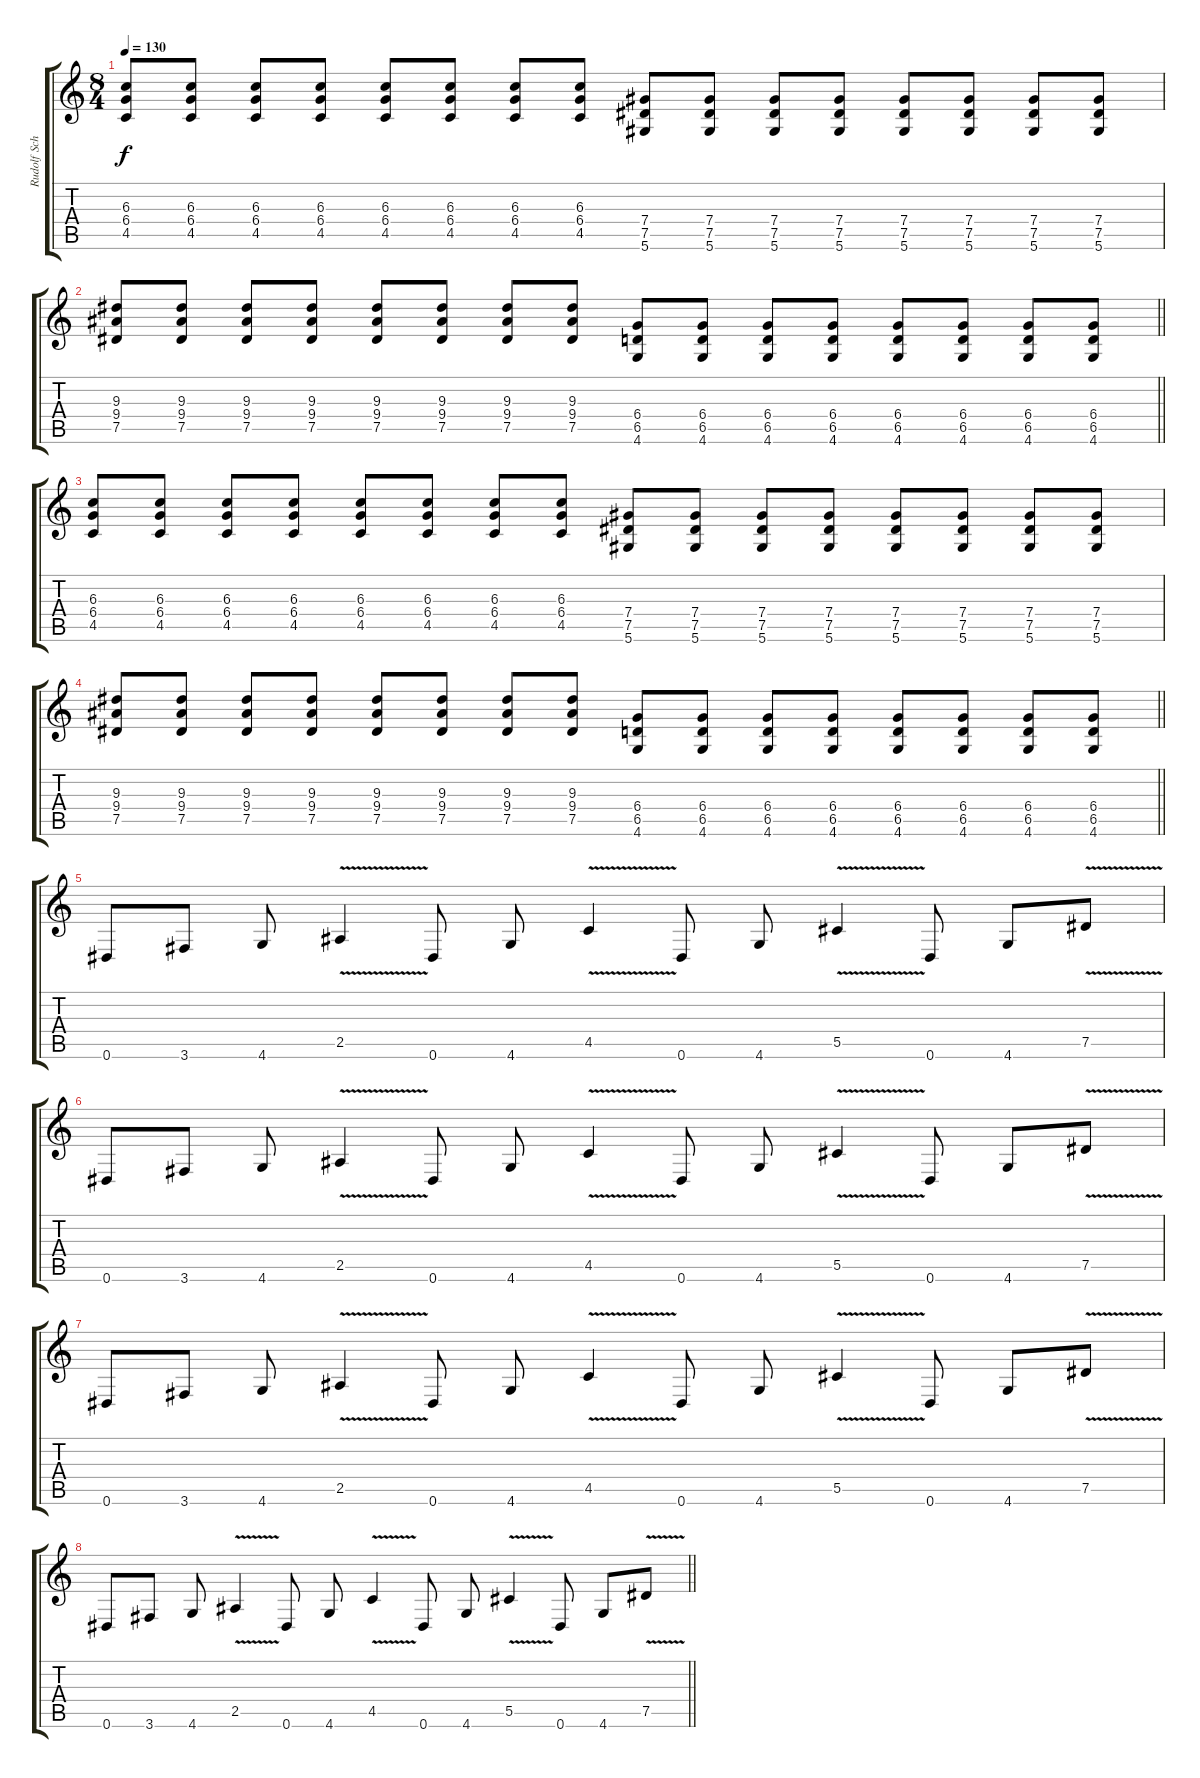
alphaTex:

\track ("Rudolf Schenker" "Rudolf Sch") {instrument overdrivenguitar}
\staff {score tabs}
\tuning (Eb4 Bb3 Gb3 Db3 Ab2 Eb2) {hide}
\ts (8 4)
\tempo 130
\clef g2
\ks c
(6.3 6.4 4.5).8{dy f} (6.3 6.4 4.5).8 (6.3 6.4 4.5).8 (6.3 6.4 4.5).8 (6.3 6.4 4.5).8 (6.3 6.4 4.5).8 (6.3 6.4 4.5).8 (6.3 6.4 4.5).8 (7.4 7.5 5.6).8 (7.4 7.5 5.6).8 (7.4 7.5 5.6).8 (7.4 7.5 5.6).8 (7.4 7.5 5.6).8 (7.4 7.5 5.6).8 (7.4 7.5 5.6).8 (7.4 7.5 5.6).8 |
\barLineRight lightlight
(9.3 9.4 7.5).8 (9.3 9.4 7.5).8 (9.3 9.4 7.5).8 (9.3 9.4 7.5).8 (9.3 9.4 7.5).8 (9.3 9.4 7.5).8 (9.3 9.4 7.5).8 (9.3 9.4 7.5).8 (6.4 6.5 4.6).8 (6.4 6.5 4.6).8 (6.4 6.5 4.6).8 (6.4 6.5 4.6).8 (6.4 6.5 4.6).8 (6.4 6.5 4.6).8 (6.4 6.5 4.6).8 (6.4 6.5 4.6).8 |
(6.3 6.4 4.5).8 (6.3 6.4 4.5).8 (6.3 6.4 4.5).8 (6.3 6.4 4.5).8 (6.3 6.4 4.5).8 (6.3 6.4 4.5).8 (6.3 6.4 4.5).8 (6.3 6.4 4.5).8 (7.4 7.5 5.6).8 (7.4 7.5 5.6).8 (7.4 7.5 5.6).8 (7.4 7.5 5.6).8 (7.4 7.5 5.6).8 (7.4 7.5 5.6).8 (7.4 7.5 5.6).8 (7.4 7.5 5.6).8 |
\barLineRight lightlight
(9.3 9.4 7.5).8 (9.3 9.4 7.5).8 (9.3 9.4 7.5).8 (9.3 9.4 7.5).8 (9.3 9.4 7.5).8 (9.3 9.4 7.5).8 (9.3 9.4 7.5).8 (9.3 9.4 7.5).8 (6.4 6.5 4.6).8 (6.4 6.5 4.6).8 (6.4 6.5 4.6).8 (6.4 6.5 4.6).8 (6.4 6.5 4.6).8 (6.4 6.5 4.6).8 (6.4 6.5 4.6).8 (6.4 6.5 4.6).8 |
\section ("" "")
0.6.8 3.6.8 4.6.8 2.5{v}.4 0.6.8 4.6.8 4.5{v}.4 0.6.8 4.6.8 5.5{v}.4 0.6.8 4.6.8 7.5{v}.8 |
0.6.8 3.6.8 4.6.8 2.5{v}.4 0.6.8 4.6.8 4.5{v}.4 0.6.8 4.6.8 5.5{v}.4 0.6.8 4.6.8 7.5{v}.8 |
0.6.8 3.6.8 4.6.8 2.5{v}.4 0.6.8 4.6.8 4.5{v}.4 0.6.8 4.6.8 5.5{v}.4 0.6.8 4.6.8 7.5{v}.8 |
\barLineRight lightlight
0.6.8 3.6.8 4.6.8 2.5{v}.4 0.6.8 4.6.8 4.5{v}.4 0.6.8 4.6.8 5.5{v}.4 0.6.8 4.6.8 7.5{v}.8
